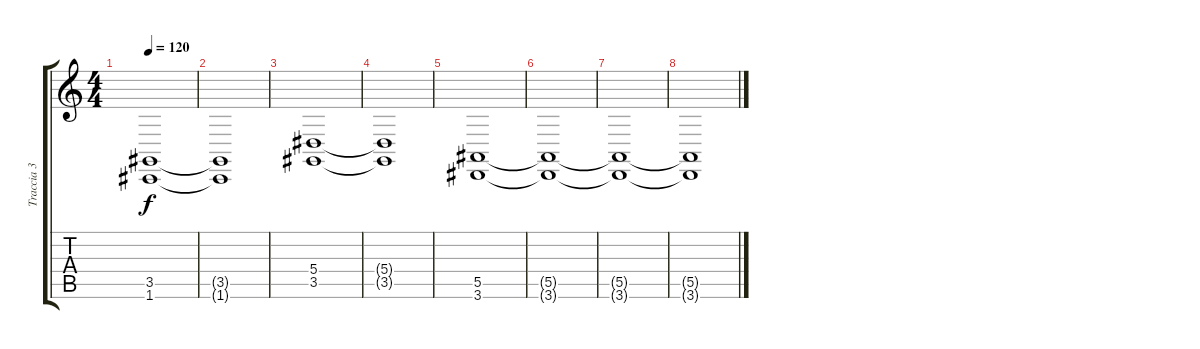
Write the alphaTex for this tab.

\track ("Traccia 3" "Traccia 3") {instrument stringensemble2}
\staff {score tabs}
\tuning (C4 G3 Eb3 Bb2 F2 C2) {hide}
\ts (4 4)
\tempo 120
\clef g2
\ks c
(3.5 1.6).1{dy f} |
(3.5{t} 1.6{t}).1 |
(5.4 3.5).1 |
(5.4{t} 3.5{t}).1 |
(5.5 3.6).1 |
(5.5{t} 3.6{t}).1 |
(5.5{t} 3.6{t}).1 |
(5.5{t} 3.6{t}).1
